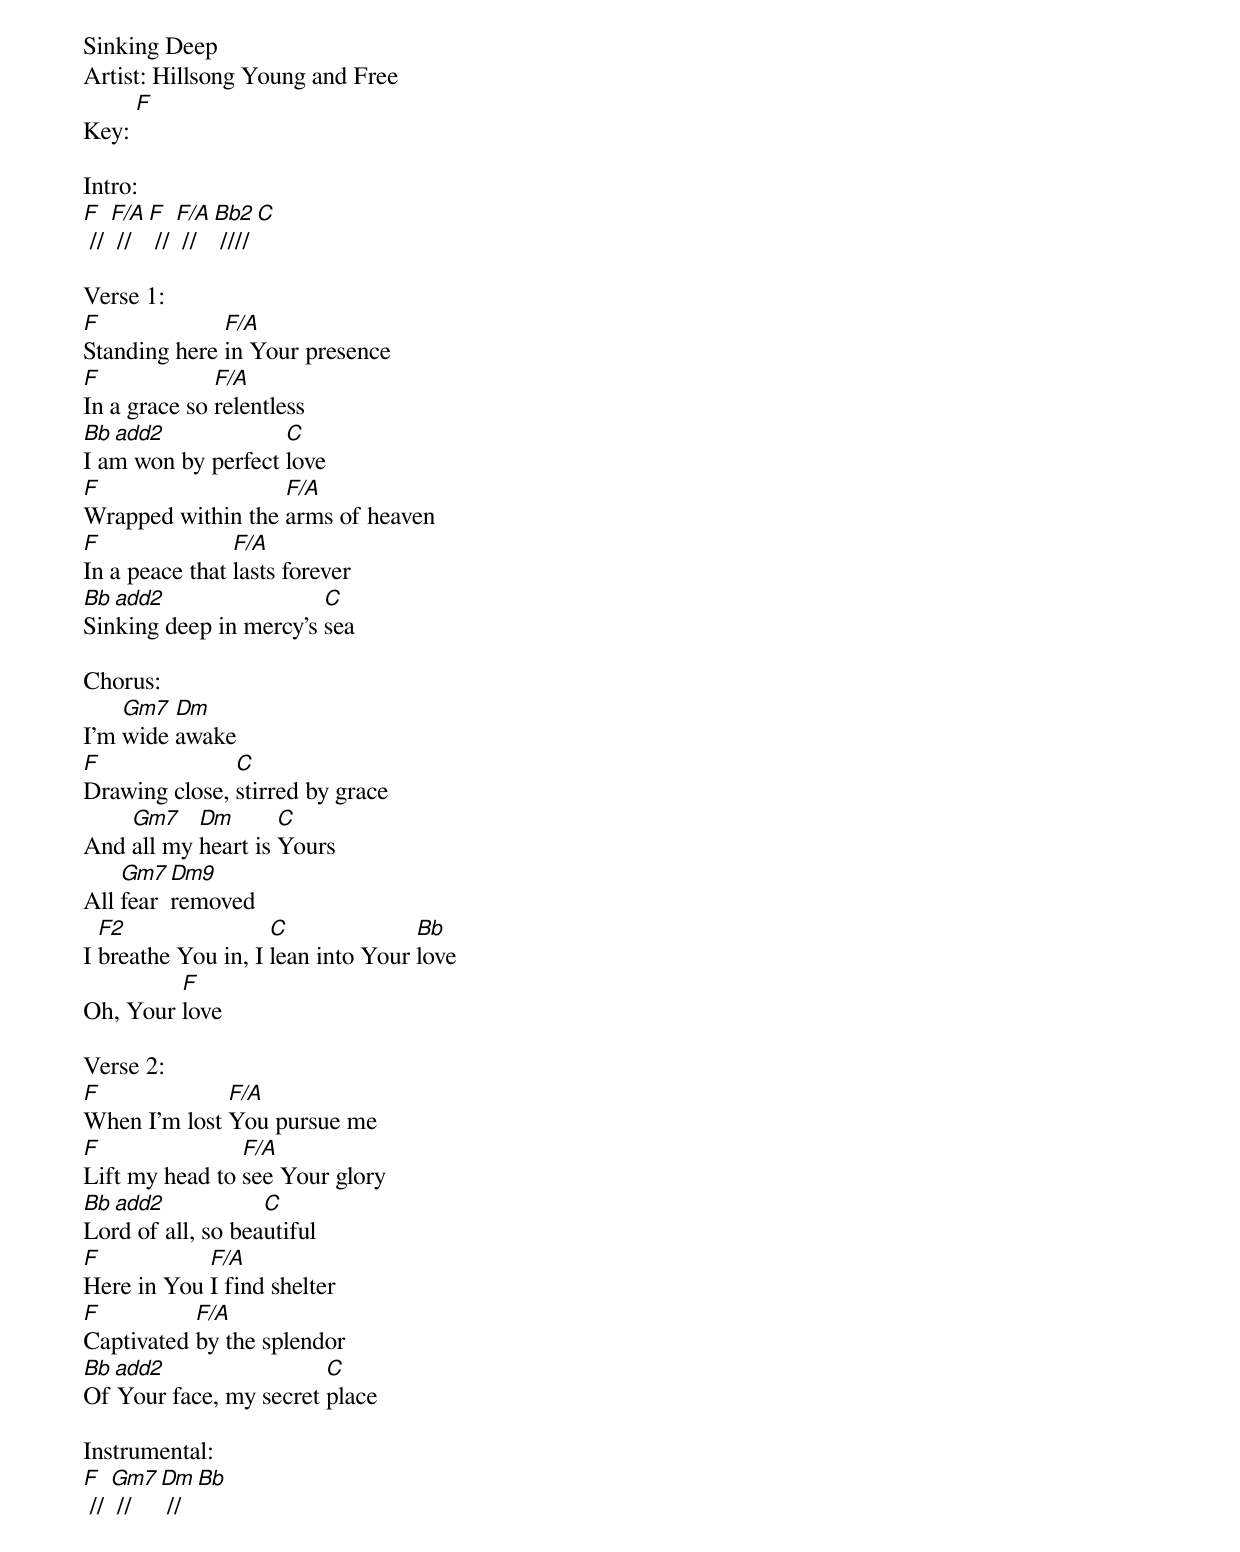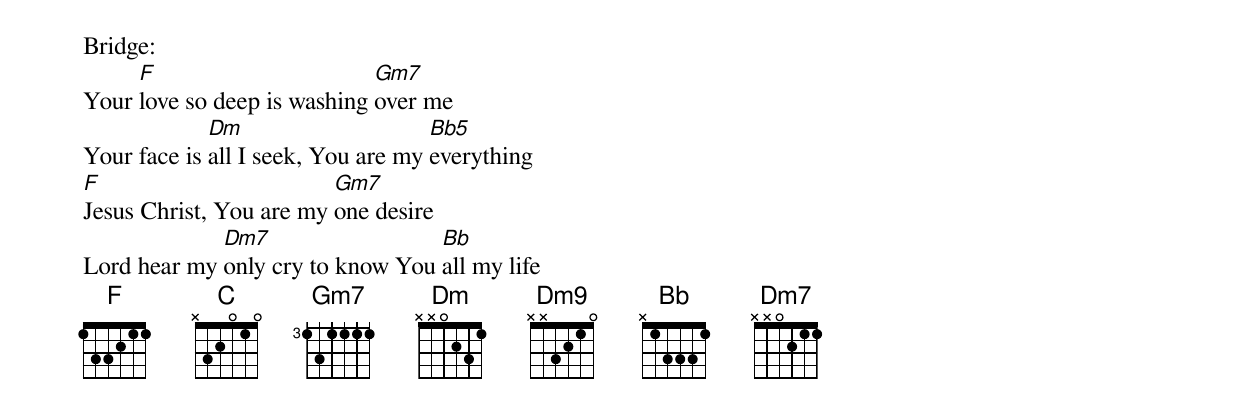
Sinking Deep
Artist: Hillsong Young and Free
Key: [F]

Intro:
[F] // [F/A] // [F] // [F/A] // [Bb2] //// [C]

Verse 1:
[F]Standing here [F/A]in Your presence
[F]In a grace so [F/A]relentless
[Bb add2]I am won by perfect [C]love
[F]Wrapped within the [F/A]arms of heaven
[F]In a peace that [F/A]lasts forever
[Bb add2]Sinking deep in mercy's [C]sea

Chorus:
I'm [Gm7]wide [Dm]awake
[F]Drawing close, [C]stirred by grace
And [Gm7]all my [Dm]heart is [C]Yours
All [Gm7]fear [Dm9]removed
I [F2]breathe You in, I [C]lean into Your [Bb]love
Oh, Your [F]love

Verse 2:
[F]When I'm lost [F/A]You pursue me
[F]Lift my head to [F/A]see Your glory
[Bb add2]Lord of all, so bea[C]utiful
[F]Here in You [F/A]I find shelter
[F]Captivated [F/A]by the splendor
[Bb add2]Of Your face, my secret [C]place

Instrumental:
[F] // [Gm7] // [Dm] // [Bb]

Bridge:
Your [F]love so deep is washing [Gm7]over me
Your face is [Dm]all I seek, You are my [Bb5]everything
[F]Jesus Christ, You are my [Gm7]one desire
Lord hear my [Dm7]only cry to know You [Bb]all my life
